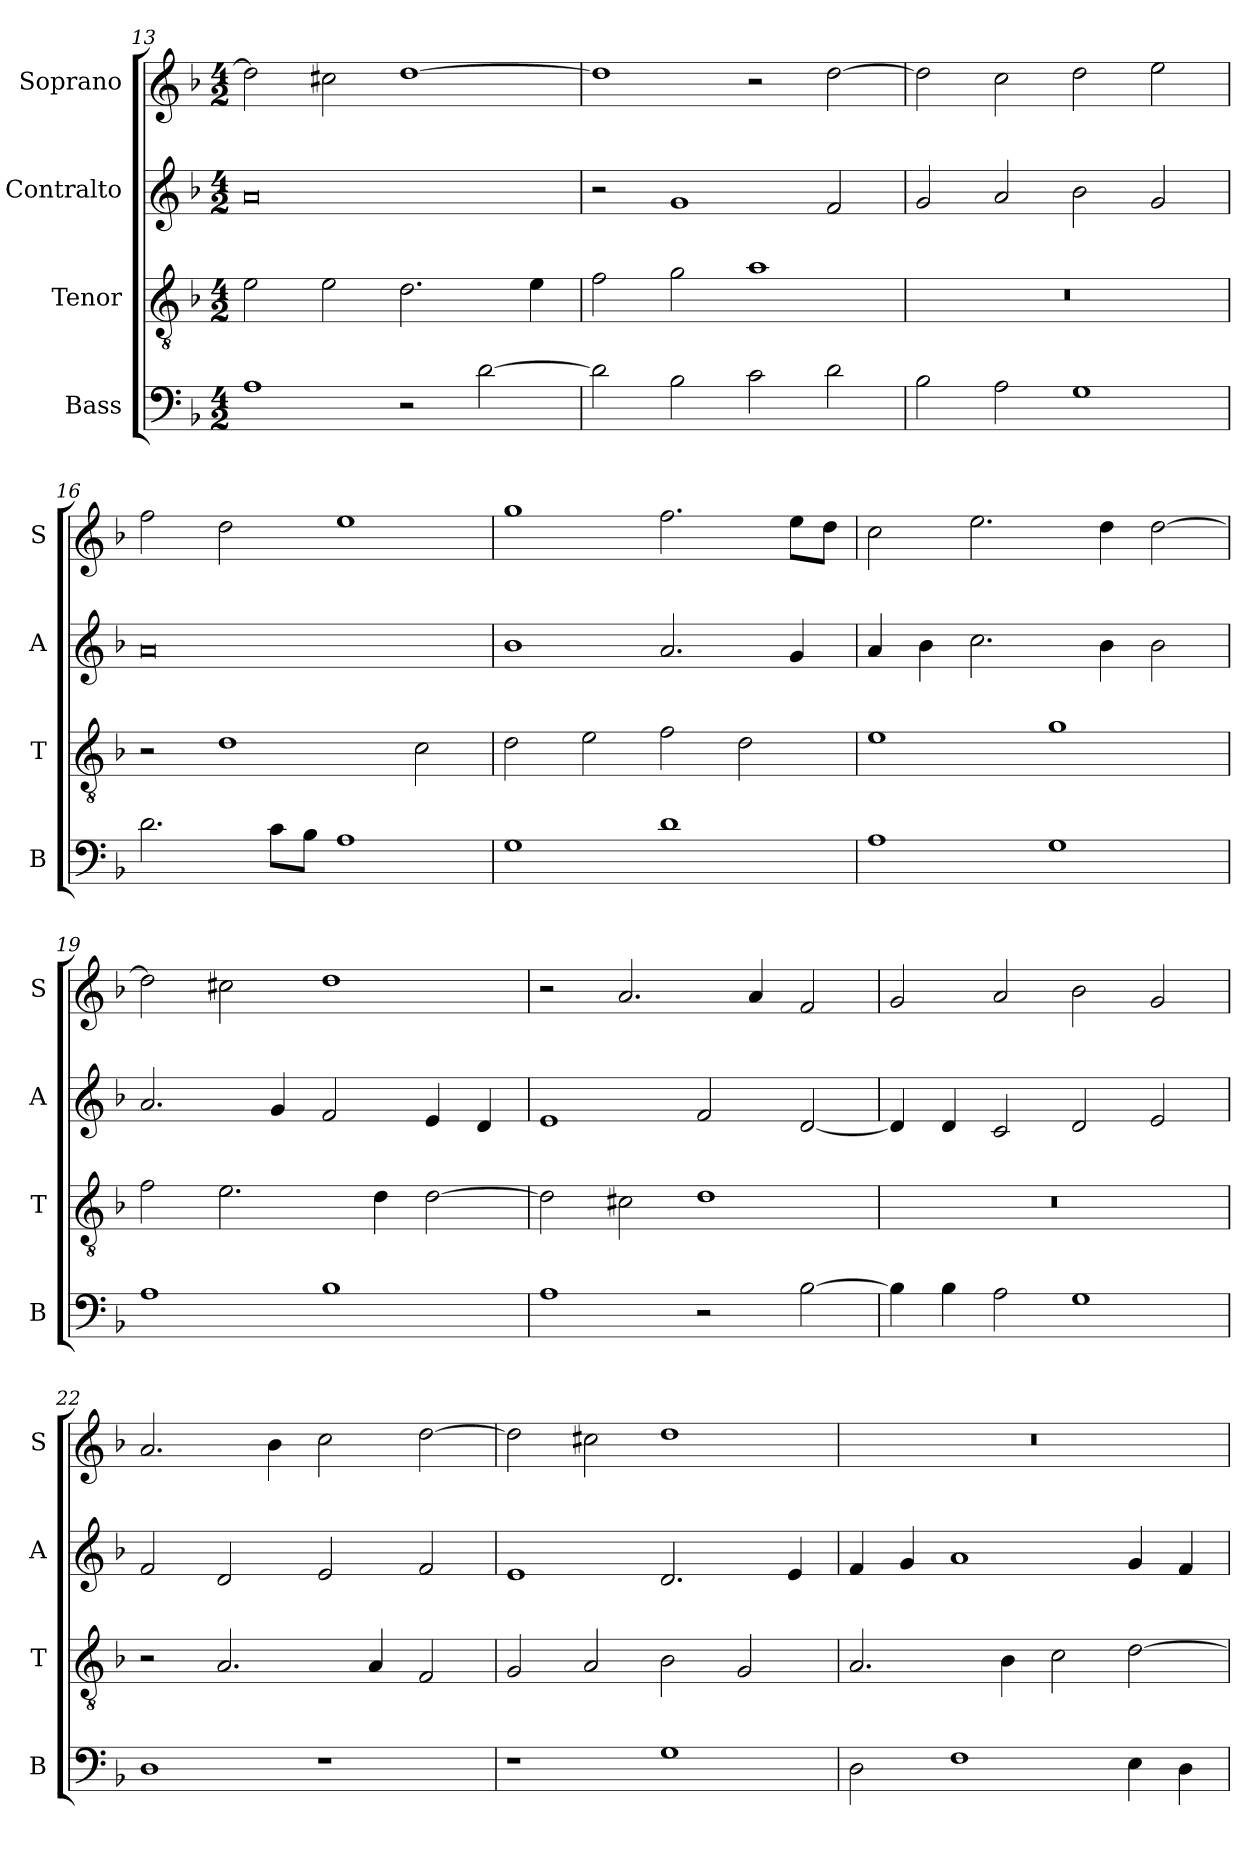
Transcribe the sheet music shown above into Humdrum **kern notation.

**kern	**kern	**kern	**kern
*part4	*part3	*part2	*part1
*staff4	*staff3	*staff2	*staff1
*I"Bass	*I"Tenor	*I"Contralto	*I"Soprano
*I'B	*I'T	*I'A	*I'S
*clefF4	*clefGv2	*clefG2	*clefG2
*k[b-]	*k[b-]	*k[b-]	*k[b-]
*G:dor	*G:dor	*G:dor	*G:dor
*M4/2	*M4/2	*M4/2	*M4/2
=13	=13	=13	=13
1A	2e	0a	2dd]
.	2e	.	2cc#X
2r	2.d	.	[1dd
[2d	.	.	.
.	4e	.	.
=14	=14	=14	=14
2d]	2f	2r	1dd]
2B-	2g	1g	.
2c	1a	.	2r
2d	.	2f	[2dd
=15	=15	=15	=15
2B-	0r	2g	2dd]
2A	.	2a	2cc
1G	.	2b-	2dd
.	.	2g	2ee
=16	=16	=16	=16
2.d	2r	0a	2ff
.	1d	.	2dd
8c\L	.	.	.
8B-\J	.	.	.
1A	.	.	1ee
.	2c	.	.
=17	=17	=17	=17
1G	2d	1b-	1gg
.	2e	.	.
1d	2f	2.a	2.ff
.	2d	.	.
.	.	4g	8ee\L
.	.	.	8dd\J
=18	=18	=18	=18
1A	1e	4a	2cc
.	.	4b-	.
.	.	2.cc	2.ee
1G	1g	.	.
.	.	4b-	4dd
.	.	2b-	[2dd
=19	=19	=19	=19
1A	2f	2.a	2dd]
.	2.e	.	2cc#X
.	.	4g	.
1B-	.	2f	1dd
.	4d	.	.
.	[2d	4e	.
.	.	4d	.
=20	=20	=20	=20
1A	2d]	1e	2r
.	2c#X	.	2.a
2r	1d	2f	.
.	.	.	4a
[2B-	.	[2d	2f
=21	=21	=21	=21
4B-]	0r	4d]	2g
4B-	.	4d	.
2A	.	2c	2a
1G	.	2d	2b-
.	.	2e	2g
=22	=22	=22	=22
1D	2r	2f	2.a
.	2.A	2d	.
.	.	.	4b-
1r	.	2e	2cc
.	4A	.	.
.	2F	2f	[2dd
=23	=23	=23	=23
1r	2G	1e	2dd]
.	2A	.	2cc#X
1G	2B-	2.d	1dd
.	2G	.	.
.	.	4e	.
=24	=24	=24	=24
2D	2.A	4f	0r
.	.	4g	.
1F	.	1a	.
.	4B-	.	.
.	2c	.	.
4E	[2d	4g	.
4D	.	4f	.
=	=	=	=
*-	*-	*-	*-
